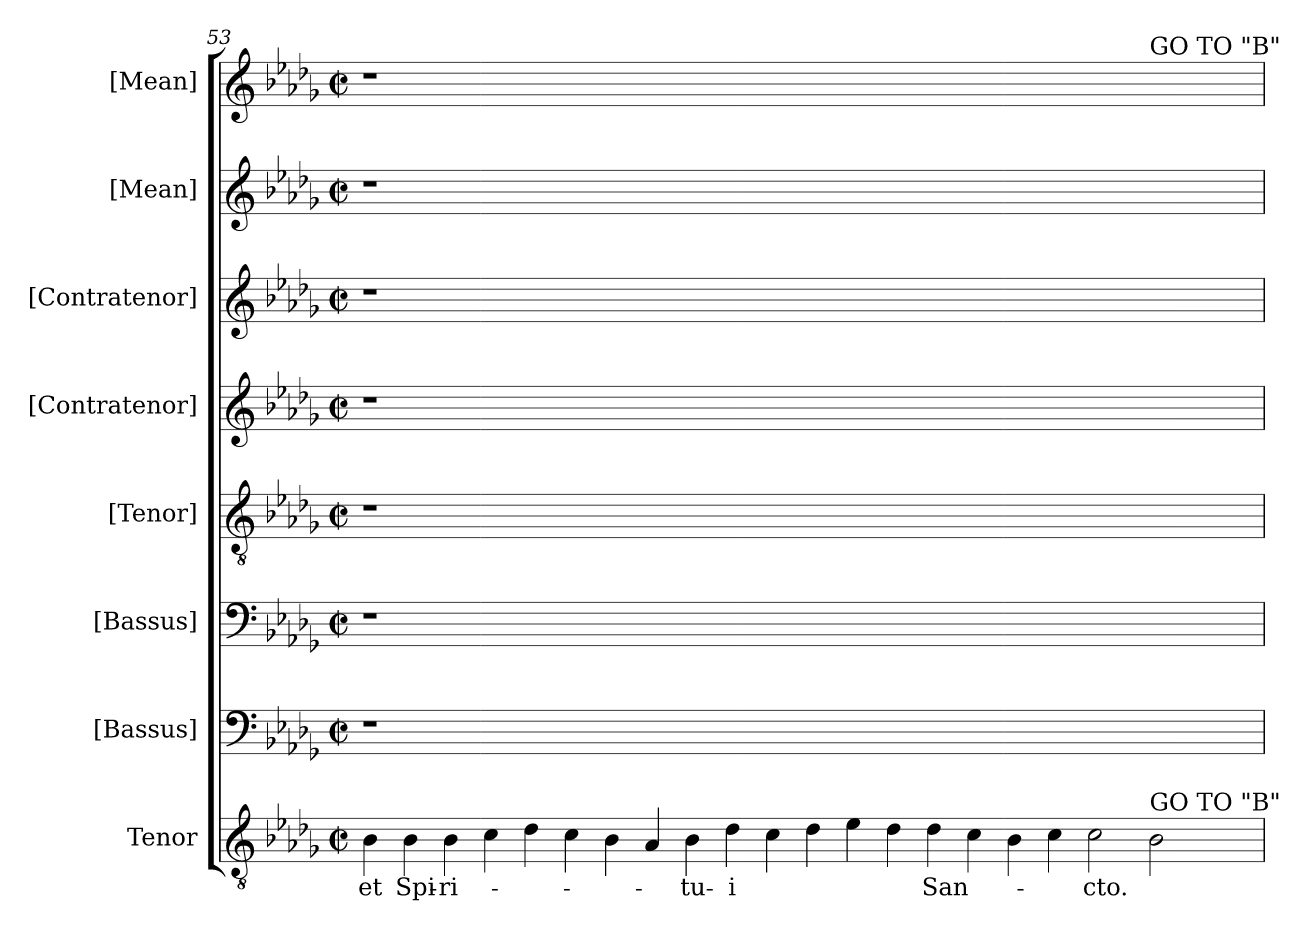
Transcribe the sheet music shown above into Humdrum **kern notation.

**kern	**text	**kern	**kern	**kern	**kern	**kern	**kern	**kern
*part8	*part8	*part7	*part6	*part5	*part4	*part3	*part2	*part1
*staff8	*staff8	*staff7	*staff6	*staff5	*staff4	*staff3	*staff2	*staff1
*I"Tenor	*	*I"[Bassus]	*I"[Bassus]	*I"[Tenor]	*I"[Contratenor]	*I"[Contratenor]	*I"[Mean]	*I"[Mean]
*	*	*	*	*I'T.	*	*	*	*
!!LO:LB:g=z
*clefGv2	*	*clefF4	*clefF4	*clefGv2	*clefG2	*clefG2	*clefG2	*clefG2
*ITrd7c12	*	*	*	*ITrd7c12	*ITrd7c12	*ITrd7c12	*	*
*k[b-e-a-d-g-]	*	*k[b-e-a-d-g-]	*k[b-e-a-d-g-]	*k[b-e-a-d-g-]	*k[b-e-a-d-g-]	*k[b-e-a-d-g-]	*k[b-e-a-d-g-]	*k[b-e-a-d-g-]
*b-:	*	*b-:	*b-:	*b-:	*b-:	*b-:	*b-:	*b-:
*M2/2	*	*M2/2	*M2/2	*M2/2	*M2/2	*M2/2	*M2/2	*M2/2
*met(c|)	*	*met(c|)	*met(c|)	*met(c|)	*met(c|)	*met(c|)	*met(c|)	*met(c|)
=53	=53	=53	=53	=53	=53	=53	=53	=53
!	!LO:LY:b:color=#000000	!LO:N:vis=1	!LO:N:vis=1	!LO:N:vis=1	!LO:N:vis=1	!LO:N:vis=1	!LO:N:vis=1	!LO:N:vis=1
4BB-i\	et	1r	1r	1r	1r	1r	1r	1r
!	!LO:LY:b:color=#000000	!	!	!	!	!	!	!
4BB-i\	Spi-	.	.	.	.	.	.	.
!	!LO:LY:b:color=#000000	!	!	!	!	!	!	!
4BB-i\	-ri-	.	.	.	.	.	.	.
4Ci\	.	.	.	.	.	.	.	.
4D-i\	.	00ryy	00ryy	00ryy	00ryy	00ryy	00ryy	00ryy
4Ci\	.	.	.	.	.	.	.	.
4BB-i\	.	.	.	.	.	.	.	.
4AA-i/	.	.	.	.	.	.	.	.
!	!LO:LY:b:color=#000000	!	!	!	!	!	!	!
4BB-i\	-tu-	.	.	.	.	.	.	.
!	!LO:LY:b:color=#000000	!	!	!	!	!	!	!
4D-i\	-i	.	.	.	.	.	.	.
4Ci\	.	.	.	.	.	.	.	.
4D-i\	.	.	.	.	.	.	.	.
4E-i\	.	.	.	.	.	.	.	.
4D-i\	.	.	.	.	.	.	.	.
!	!LO:LY:b:color=#000000	!	!	!	!	!	!	!
4D-i\	San-	.	.	.	.	.	.	.
4Ci\	.	.	.	.	.	.	.	.
4BB-i\	.	.	.	.	.	.	.	.
4Ci\	.	.	.	.	.	.	.	.
!	!LO:LY:b:color=#000000	!	!	!	!	!	!	!
2Ci\	-cto.	.	.	.	.	.	.	.
!	!	!	!	!	!	!	!	!LO:TX:a:t=GO TO "B"
!LO:TX:a:t=GO TO "B"	!	!	!	!	!	!	!	!
2BB-i\	.	2ryy	2ryy	2ryy	2ryy	2ryy	2ryy	2ryy
='	='	='	='	='	='	='	='	='
*-	*-	*-	*-	*-	*-	*-	*-	*-
